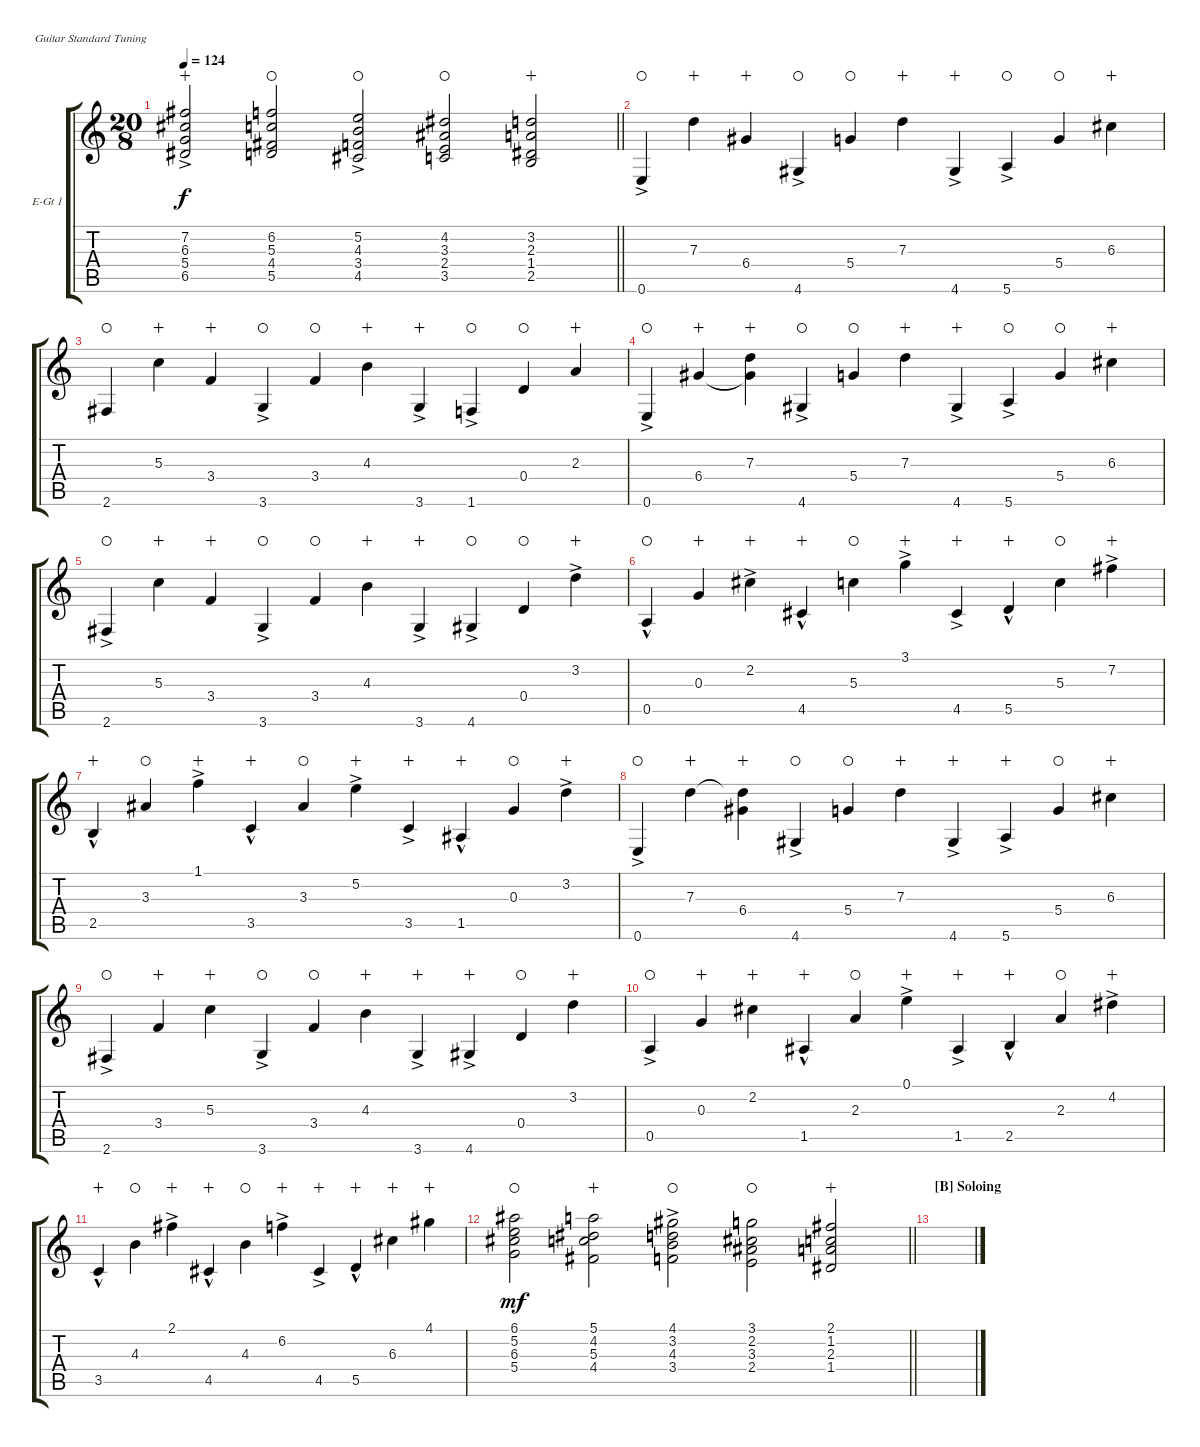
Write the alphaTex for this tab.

\bracketExtendMode groupsimilarinstruments
\firstSystemTrackNameOrientation horizontal
\otherSystemsTrackNameOrientation horizontal
\track ("E-Guitar 1 (wah)" "E-Gt 1") {instrument electricguitarclean}
\staff {score tabs}
\tuning (E4 B3 G3 D3 A2 E2)
\ts (20 8)
\tempo 124
\clef g2
\barLineRight lightlight
\ks c
(6.5{ac} 5.4 6.3 7.2).2{dy f wahc} (6.2 5.3 4.4 5.5).2{waho} (4.5 3.4 4.3{ac} 5.2{ac}).2{waho} (4.2 2.4 3.5 3.3).2{waho} (2.5 1.4 2.3 3.2).2{wahc} |
0.6{ac}.4{waho} 7.3.4{wahc} 6.4.4{wahc} 4.6{ac}.4{waho} 5.4.4{waho} 7.3.4{wahc} 4.6{ac}.4{wahc} 5.6{ac}.4{waho} 5.4.4{waho} 6.3.4{wahc} |
2.6.4{waho} 5.3.4{wahc} 3.4.4{wahc} 3.6{ac}.4{waho} 3.4.4{waho} 4.3.4{wahc} 3.6{ac}.4{wahc} 1.6{ac}.4{waho} 0.4.4{waho} 2.3.4{wahc} |
0.6{ac}.4{waho} 6.4.4{wahc} (7.3 6.4{t}).4{wahc} 4.6{ac}.4{waho} 5.4.4{waho} 7.3.4{wahc} 4.6{ac}.4{wahc} 5.6{ac}.4{waho} 5.4.4{waho} 6.3.4{wahc} |
2.6{ac}.4{waho} 5.3.4{wahc} 3.4.4{wahc} 3.6{ac}.4{waho} 3.4.4{waho} 4.3.4{wahc} 3.6{ac}.4{wahc} 4.6{ac}.4{waho} 0.4.4{waho} 3.2{ac}.4{wahc} |
0.5{hac}.4{waho} 0.3.4{wahc} 2.2{ac}.4{wahc} 4.5{hac}.4{wahc} 5.3.4{waho} 3.1{ac}.4{wahc} 4.5{ac}.4{wahc} 5.5{hac}.4{wahc} 5.3.4{waho} 7.2{ac}.4{wahc} |
2.5{hac}.4{wahc} 3.3.4{waho} 1.1{ac}.4{wahc} 3.5{hac}.4{wahc} 3.3.4{waho} 5.2{ac}.4{wahc} 3.5{ac}.4{wahc} 1.5{hac}.4{wahc} 0.3.4{waho} 3.2{ac}.4{wahc} |
0.6{ac}.4{waho} 7.3.4{wahc} (7.3{t} 6.4).4{wahc} 4.6{ac}.4{waho} 5.4.4{waho} 7.3.4{wahc} 4.6{ac}.4{wahc} 5.6{ac}.4{wahc} 5.4.4{waho} 6.3.4{wahc} |
2.6{ac}.4{waho} 3.4.4{wahc} 5.3.4{wahc} 3.6{ac}.4{waho} 3.4.4{waho} 4.3.4{wahc} 3.6{ac}.4{wahc} 4.6{ac}.4{wahc} 0.4.4{waho} 3.2.4{wahc} |
0.5{ac}.4{waho} 0.3.4{wahc} 2.2.4{wahc} 1.5{hac}.4{wahc} 2.3.4{waho} 0.1{ac}.4{wahc} 1.5{ac}.4{wahc} 2.5{hac}.4{wahc} 2.3.4{waho} 4.2{ac}.4{wahc} |
3.5{hac}.4{wahc} 4.3.4{waho} 2.1{ac}.4{wahc} 4.5{hac}.4{wahc} 4.3.4{waho} 6.2{ac}.4{wahc} 4.5{ac}.4{wahc} 5.5{hac}.4{wahc} 6.3.4{wahc} 4.1.4{wahc} |
\barLineRight lightlight
(6.3 5.2 6.1 5.4).2{dy mf waho} (4.2 5.3 5.1 4.4).2{wahc} (4.3{ac} 3.2{ac} 4.1{ac} 3.4).2{waho} (2.2 3.3 3.1 2.4).2{waho} (2.3 1.2 2.1 1.4).2{wahc} |
\section ("B" "Soloing ")
